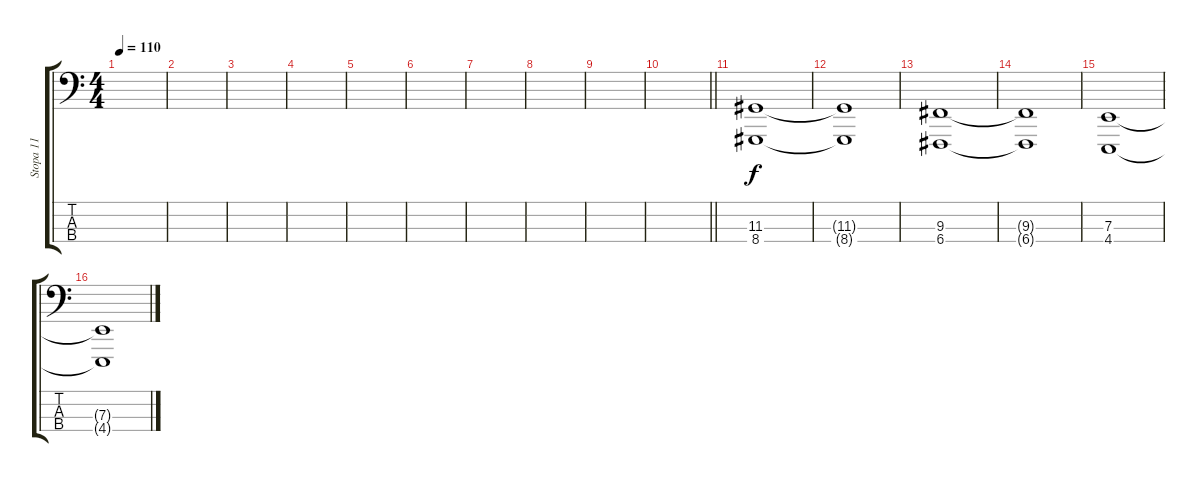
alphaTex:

\track ("Stopa 11" "Stopa 11") {instrument stringensemble1}
\staff {score tabs}
\tuning (G2 D2 A1 C1) {hide}
\ts (4 4)
\tempo 110
\clef f4
\ks c
|
|
|
|
|
|
|
|
|
\barLineRight lightlight
|
\section ("" "")
(11.3 8.4).1 |
(11.3{t} 8.4{t}).1 |
(9.3 6.4).1 |
(9.3{t} 6.4{t}).1 |
(7.3 4.4).1 |
(7.3{t} 4.4{t}).1
